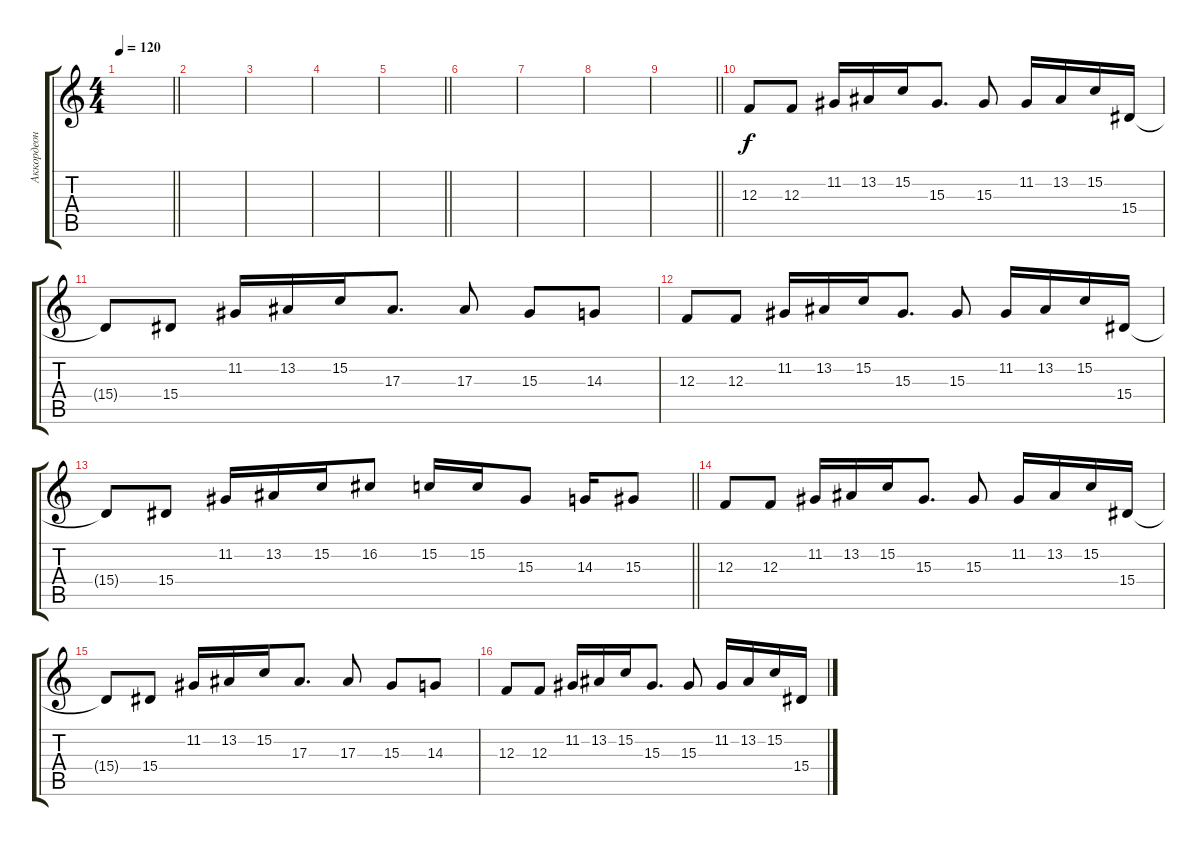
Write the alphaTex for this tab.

\track ("Аккордеон" "Аккордеон") {instrument accordion}
\staff {score tabs}
\tuning (D4 A3 F3 C3 G2 D2) {hide}
\ts (4 4)
\tempo 120
\clef g2
\barLineRight lightlight
\ks c
|
|
|
|
\barLineRight lightlight
|
|
|
|
\barLineRight lightlight
|
12.3.8 12.3.8 11.2.16 13.2.16 15.2.16 15.3.8{d} 15.3.8 11.2.16 13.2.16 15.2.16 15.4.16 |
15.4{t}.8 15.4.8 11.2.16 13.2.16 15.2.16 17.3.8{d} 17.3.8 15.3.8 14.3.8 |
12.3.8 12.3.8 11.2.16 13.2.16 15.2.16 15.3.8{d} 15.3.8 11.2.16 13.2.16 15.2.16 15.4.16 |
\barLineRight lightlight
15.4{t}.8 15.4.8 11.2.16 13.2.16 15.2.16 16.2.8 15.2.16 15.2.16 15.3.8 14.3.16 15.3.8 |
12.3.8 12.3.8 11.2.16 13.2.16 15.2.16 15.3.8{d} 15.3.8 11.2.16 13.2.16 15.2.16 15.4.16 |
15.4{t}.8 15.4.8 11.2.16 13.2.16 15.2.16 17.3.8{d} 17.3.8 15.3.8 14.3.8 |
12.3.8 12.3.8 11.2.16 13.2.16 15.2.16 15.3.8{d} 15.3.8 11.2.16 13.2.16 15.2.16 15.4.16
